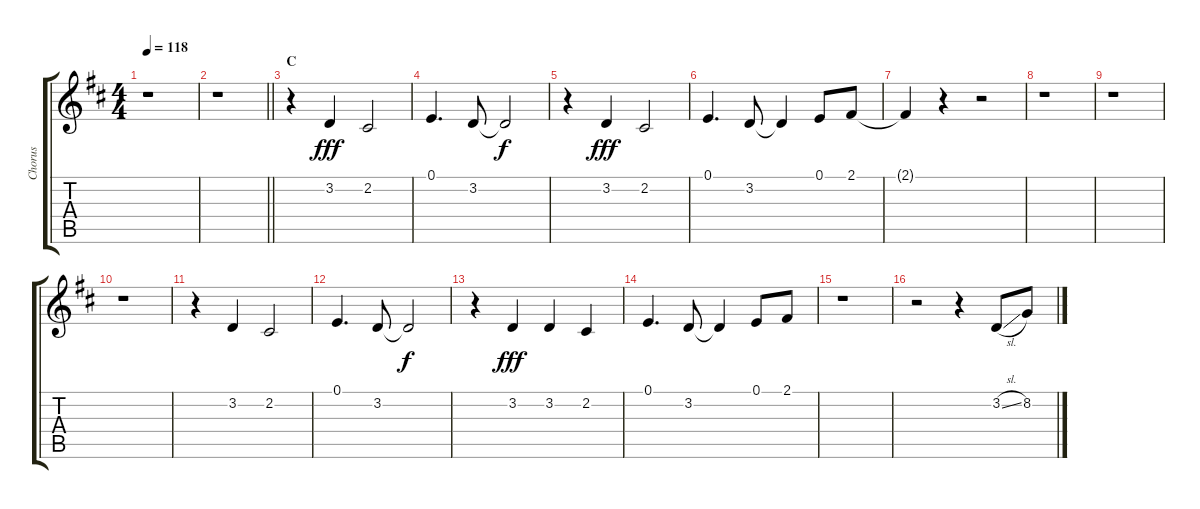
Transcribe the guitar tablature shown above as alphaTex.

\track ("Chorus" "Chorus") {instrument voiceoohs}
\staff {score tabs}
\tuning (E4 B3 G3 D3 A2 E2) {hide}
\ts (4 4)
\tempo 118
\clef g2
\ks d
r.1{dy fff} |
\barLineRight lightlight
r.1 |
\section ("" "C")
r.4 3.2.4 2.2.2 |
0.1.4{d} 3.2.8 3.2{t}.2{dy f} |
r.4 3.2.4{dy fff} 2.2.2 |
0.1.4{d} 3.2.8 3.2{t}.4 0.1.8 2.1.8 |
2.1{t}.4 r.4 r.2 |
r.1 |
r.1 |
r.1 |
r.4 3.2.4 2.2.2 |
0.1.4{d} 3.2.8 3.2{t}.2{dy f} |
r.4 3.2.4{dy fff} 3.2.4 2.2.4 |
0.1.4{d} 3.2.8 3.2{t}.4 0.1.8 2.1.8 |
r.1 |
r.2 r.4 3.2{sl}.8 8.2.8
